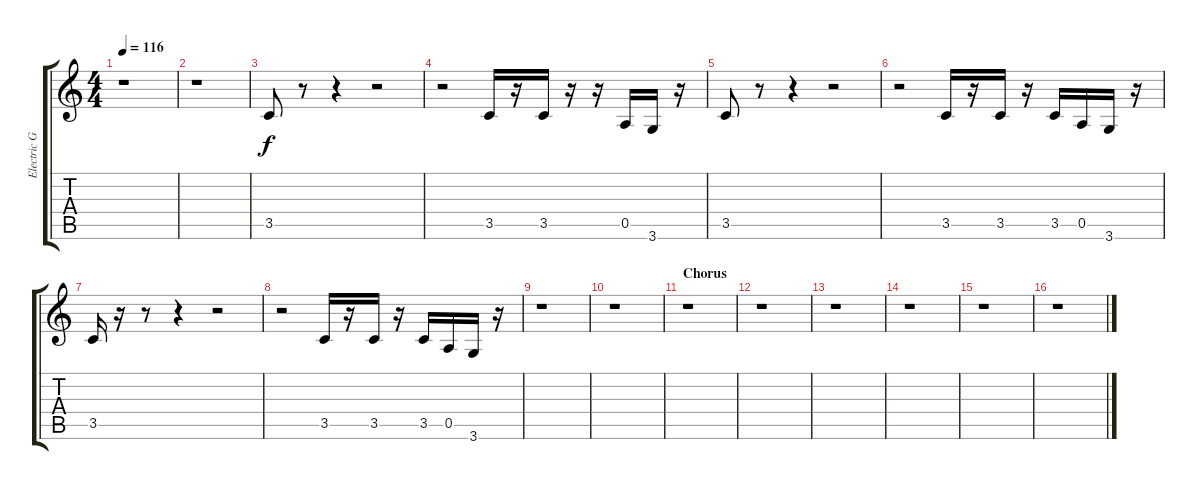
\track ("Electric Guitar (muted)" "Electric G") {instrument electricguitarmuted}
\staff {score tabs}
\tuning (E4 B3 G3 D3 A2 E2) {hide}
\ts (4 4)
\tempo 116
\clef g2
\ks c
r.1{dy f} |
r.1 |
3.5.8 r.8 r.4 r.2 |
r.2 3.5.16 r.16 3.5.16 r.16 r.16 0.5.16 3.6.16 r.16 |
3.5.8 r.8 r.4 r.2 |
r.2 3.5.16 r.16 3.5.16 r.16 3.5.16 0.5.16 3.6.16 r.16 |
3.5.16 r.16 r.8 r.4 r.2 |
r.2 3.5.16 r.16 3.5.16 r.16 3.5.16 0.5.16 3.6.16 r.16 |
r.1 |
r.1 |
\section ("" "Chorus")
r.1 |
r.1 |
r.1 |
r.1 |
r.1 |
r.1
